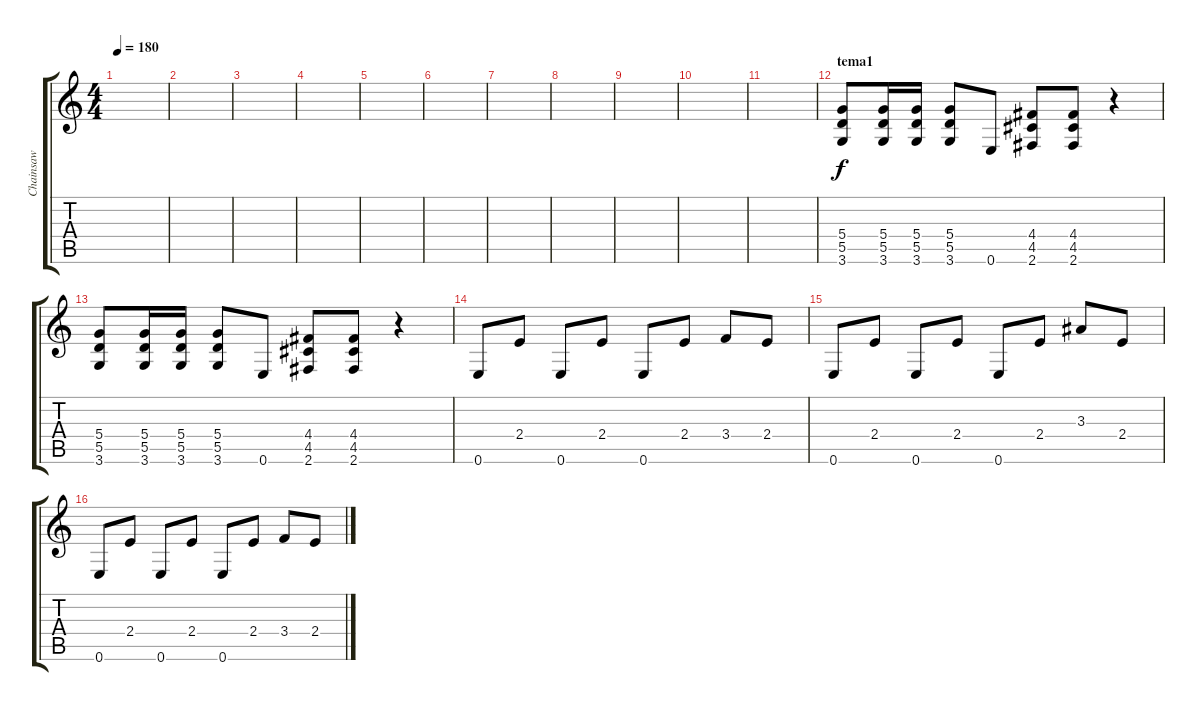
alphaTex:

\track ("Chainsaw" "Chainsaw") {instrument distortionguitar}
\staff {score tabs}
\tuning (E4 B3 G3 D3 A2 E2) {hide}
\ts (4 4)
\tempo 180
\clef g2
\ks c
|
|
|
|
|
|
|
|
|
|
|
\section ("" "tema1")
(5.4 5.5 3.6).8 (5.4 5.5 3.6).16 (5.4 5.5 3.6).16 (5.4 5.5 3.6).8 0.6.8 (4.4 4.5 2.6).8 (4.4 4.5 2.6).8 r.4 |
(5.4 5.5 3.6).8 (5.4 5.5 3.6).16 (5.4 5.5 3.6).16 (5.4 5.5 3.6).8 0.6.8 (4.4 4.5 2.6).8 (4.4 4.5 2.6).8 r.4 |
0.6.8 2.4.8 0.6.8 2.4.8 0.6.8 2.4.8 3.4.8 2.4.8 |
0.6.8 2.4.8 0.6.8 2.4.8 0.6.8 2.4.8 3.3.8 2.4.8 |
0.6.8 2.4.8 0.6.8 2.4.8 0.6.8 2.4.8 3.4.8 2.4.8
